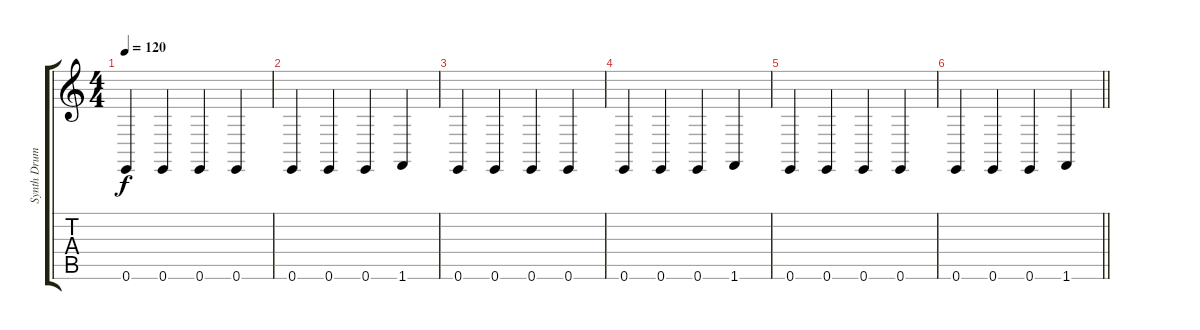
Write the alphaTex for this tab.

\track ("Synth Drum" "Synth Drum") {instrument synthdrum}
\staff {score tabs}
\tuning (E4 B3 G3 D3 A2 E2) {hide}
\ts (4 4)
\tempo 120
\clef g2
\ks c
0.6.4{dy f} 0.6.4 0.6.4 0.6.4 |
0.6.4 0.6.4 0.6.4 1.6.4 |
0.6.4 0.6.4 0.6.4 0.6.4 |
0.6.4 0.6.4 0.6.4 1.6.4 |
0.6.4 0.6.4 0.6.4 0.6.4 |
\barLineRight lightlight
0.6.4 0.6.4 0.6.4 1.6.4
